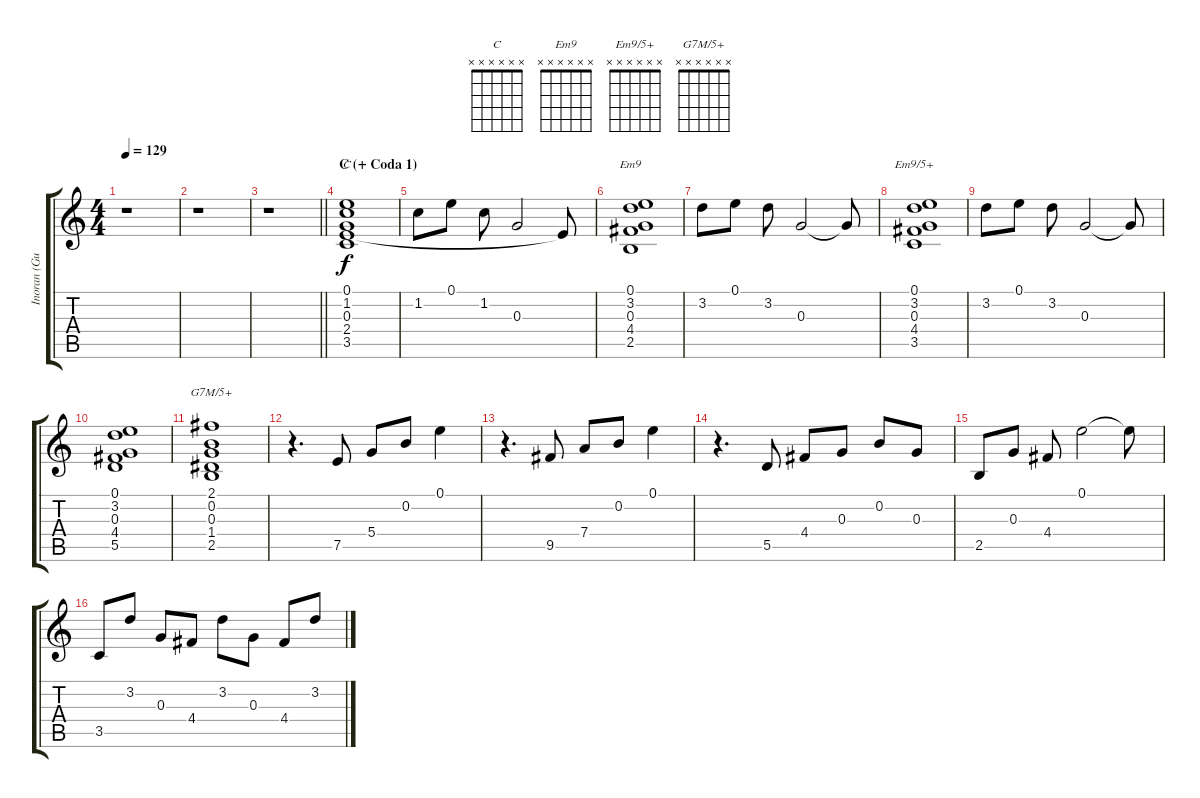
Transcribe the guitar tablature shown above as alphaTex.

\track ("Inoran (Guitar 3)" "Inoran (Gu") {instrument distortionguitar}
\staff {score tabs}
\tuning (E4 B3 G3 D3 A2 E2) {hide}
\chord ("C" x x x x x x)
\chord ("Em9" x x x x x x)
\chord ("Em9/5+" x x x x x x)
\chord ("G7M/5+" x x x x x x)
\ts (4 4)
\tempo 129
\clef g2
\ks c
r.1{dy f} |
r.1 |
\barLineRight lightlight
r.1 |
\section ("" "C (+ Coda 1)")
(0.1 1.2 0.3 2.4 3.5).1{ch "C"} |
1.2.8 0.1.8 1.2.8 0.3.2 2.4{t}.8 |
(0.1 3.2 0.3 4.4 2.5).1{ch "Em9"} |
3.2.8 0.1.8 3.2.8 0.3.2 0.3{t}.8 |
(0.1 3.2 0.3 4.4 3.5).1{ch "Em9/5+"} |
3.2.8 0.1.8 3.2.8 0.3.2 0.3{t}.8 |
(0.1 3.2 0.3 4.4 5.5).1 |
(2.1 0.2 0.3 1.4 2.5).1{ch "G7M/5+"} |
r.4{d} 7.5.8 5.4.8 0.2.8 0.1.4 |
r.4{d} 9.5.8 7.4.8 0.2.8 0.1.4 |
r.4{d} 5.5.8 4.4.8 0.3.8 0.2.8 0.3.8 |
2.5.8 0.3.8 4.4.8 0.1.2 0.1{t}.8 |
3.5.8 3.2.8 0.3.8 4.4.8 3.2.8 0.3.8 4.4.8 3.2.8
